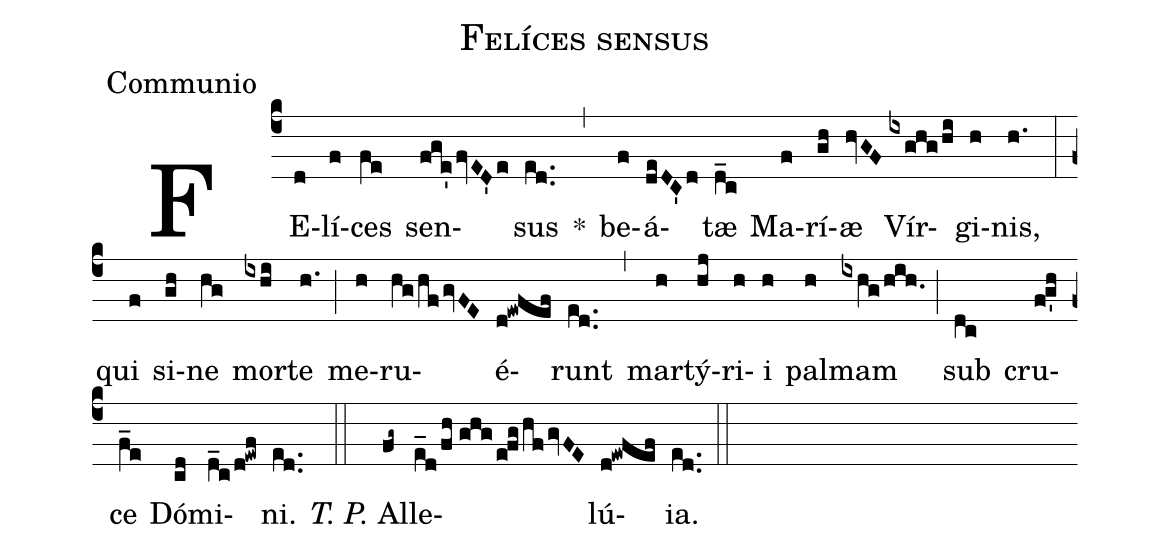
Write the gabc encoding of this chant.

name:Felíces sensus;
office-part:Communio;
%%
(c4) FE(d)lí(f)ces(fe) sen(fge'fvED'e)sus(ed..) *(,)
be(f)á(deDC'd)tæ(d_c) Ma(f)rí(gh)æ(hvGF) Vír(ixghg/hi)gi(h)nis,(h.) (:)
qui(f) si(gh)ne(hg) mor(ixhi)te(h.) (;)
me(h)ru(hg/hfgvFE)é(d!ewfef)runt(ed..) (,)
mar(h)tý(hj)ri(h)i(h) pal(h)mam(ixhg/hih.) (;)
sub(dc) cru(f!g'h)ce(f_e) Dó(cd)mi(d_c/d!ewf)ni.(ed..) (::)

<i>T. P.</i> Al(fg~)le(e_d/fh//ghg/e!fg/hfgvFE)lú(d!ewfef)ia.(ed..) (::)
